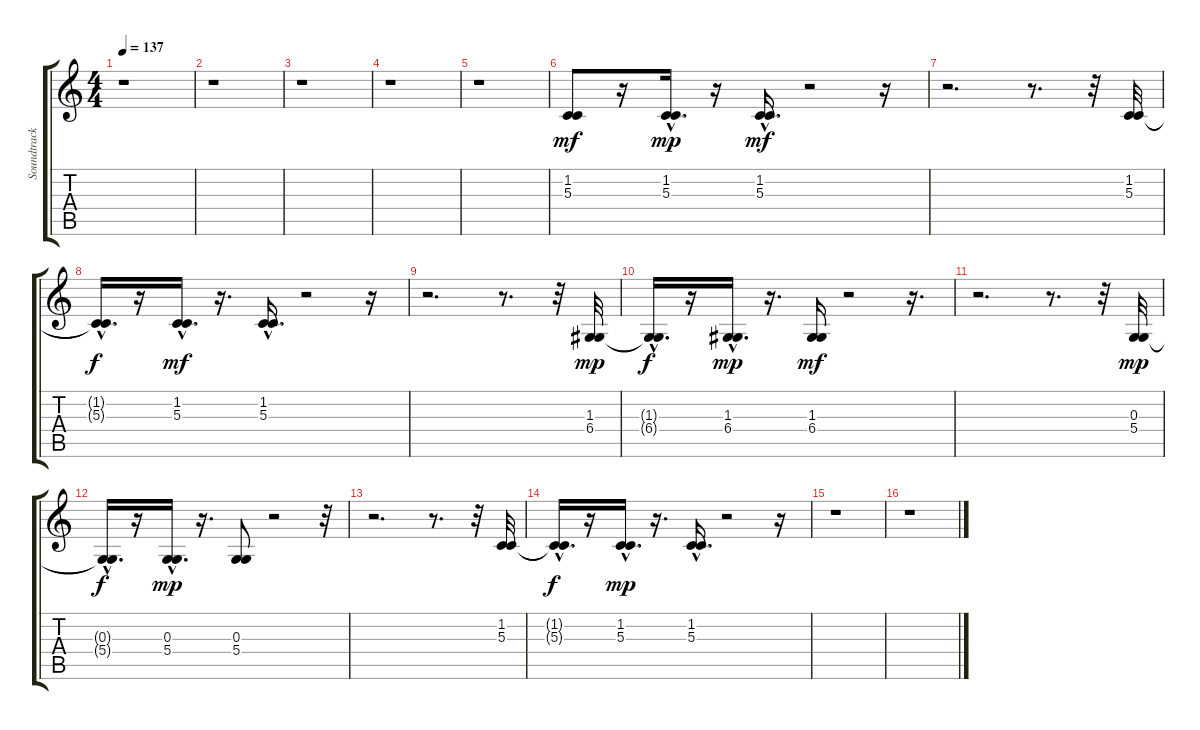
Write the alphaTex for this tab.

\track ("Soundtrack" "Soundtrack") {instrument synthstrings2}
\staff {score tabs}
\tuning (E4 B3 G3 D3 A2 E2) {hide}
\ts (4 4)
\tempo 137
\clef g2
\ks c
r.1{dy mf} |
r.1 |
r.1 |
r.1 |
r.1 |
(1.2 5.3).8 r.16 (1.2{hac} 5.3{hac}).16{d dy mp} r.16 (1.2{hac} 5.3{hac}).16{d dy mf} r.2 r.16 |
r.2{d} r.8{d} r.32 (1.2 5.3).32 |
(1.2{hac t} 5.3{hac t}).16{d dy f} r.16 (1.2{hac} 5.3{hac}).16{d dy mf} r.16{d} (1.2{hac} 5.3{hac}).16{d} r.2 r.16 |
r.2{d} r.8{d} r.32 (1.3 6.4).32{dy mp} |
(1.3{hac t} 6.4{hac t}).16{d dy f} r.16 (1.3{hac} 6.4{hac}).16{d dy mp} r.16{d} (1.3 6.4).16{dy mf} r.2 r.16{d} |
r.2{d} r.8{d} r.32 (0.3 5.4).32{dy mp} |
(0.3{hac t} 5.4{hac t}).16{d dy f} r.16 (0.3{hac} 5.4{hac}).16{d dy mp} r.16{d} (0.3 5.4).8 r.2 r.32 |
r.2{d} r.8{d} r.32 (1.2 5.3).32 |
(1.2{hac t} 5.3{hac t}).16{d dy f} r.16 (1.2{hac} 5.3{hac}).16{d dy mp} r.16{d} (1.2{hac} 5.3{hac}).16{d} r.2 r.16 |
r.1 |
r.1
